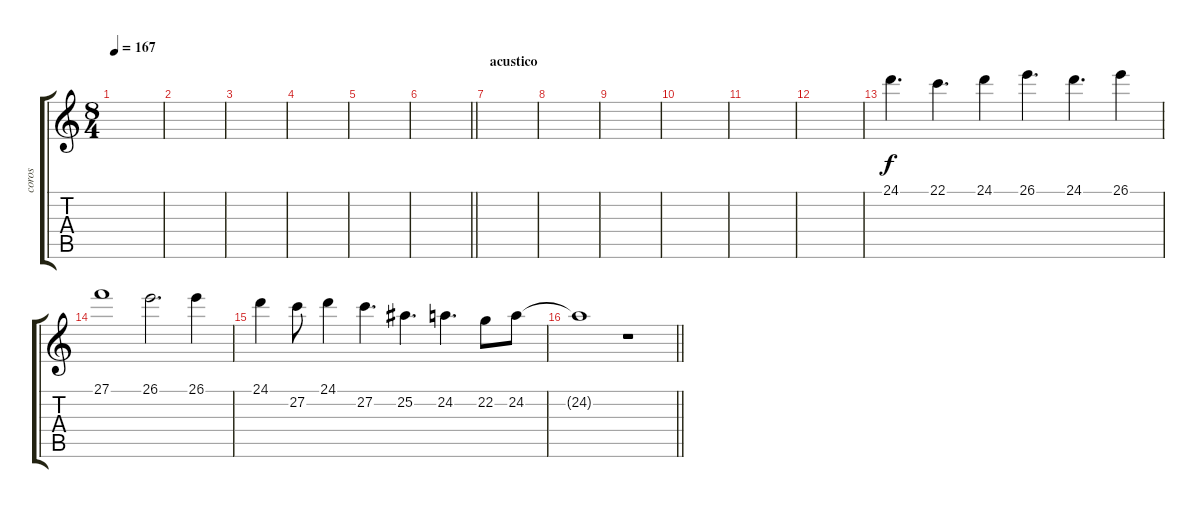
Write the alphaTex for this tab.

\track ("coros" "coros") {instrument choiraahs}
\staff {score tabs}
\tuning (D4 A3 F3 C3 G2 D2) {hide}
\ts (8 4)
\tempo 167
\clef g2
\ks c
|
|
|
|
|
\barLineRight lightlight
|
\section ("" "acustico")
|
|
|
|
|
|
24.1.4{d} 22.1.4{d} 24.1.4 26.1.4{d} 24.1.4{d} 26.1.4 |
27.1.1 26.1.2{d} 26.1.4 |
24.1.4 27.2.8 24.1.4 27.2.4{d} 25.2.4{d} 24.2.4{d} 22.2.8 24.2.8 |
\barLineRight lightlight
24.2{t}.1 r.1
